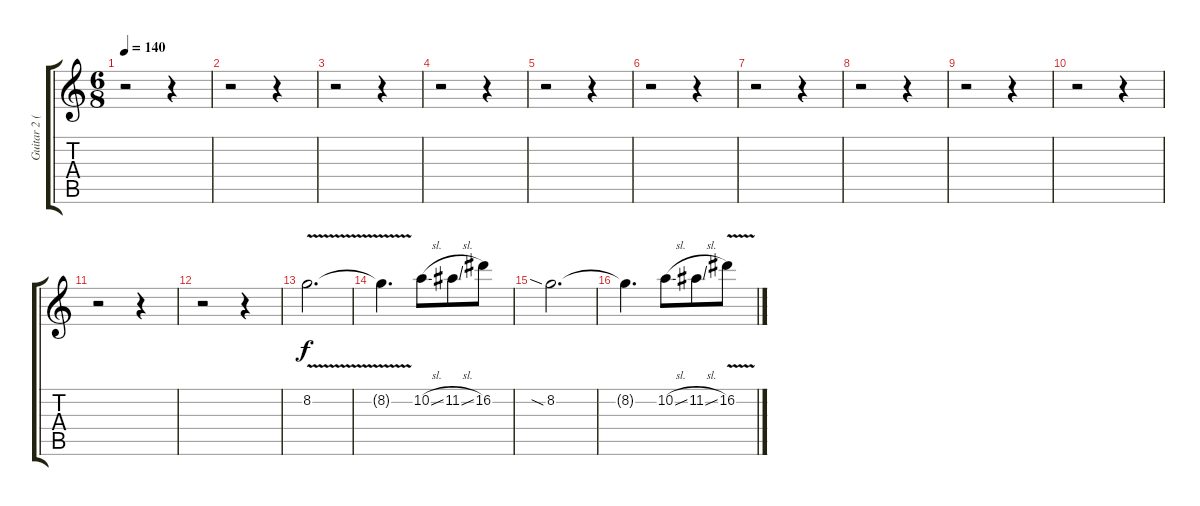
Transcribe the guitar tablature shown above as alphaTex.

\track ("Guitar 2 (Fripp)" "Guitar 2 (") {instrument overdrivenguitar}
\staff {score tabs}
\tuning (E4 B3 G3 D3 A2 E2) {hide}
\ts (6 8)
\tempo 140
\clef g2
\ks c
r.2{dy f} r.4 |
r.2 r.4 |
r.2 r.4 |
r.2 r.4 |
r.2 r.4 |
r.2 r.4 |
r.2 r.4 |
r.2 r.4 |
r.2 r.4 |
r.2 r.4 |
r.2 r.4 |
r.2 r.4 |
8.2{v}.2{d volume 11} |
8.2{t}.4{d} 10.2{sl}.8 11.2{sl}.8 16.2.8 |
8.2{sia}.2{d} |
8.2{t}.4{d} 10.2{sl}.8 11.2{sl}.8 16.2{v}.8
